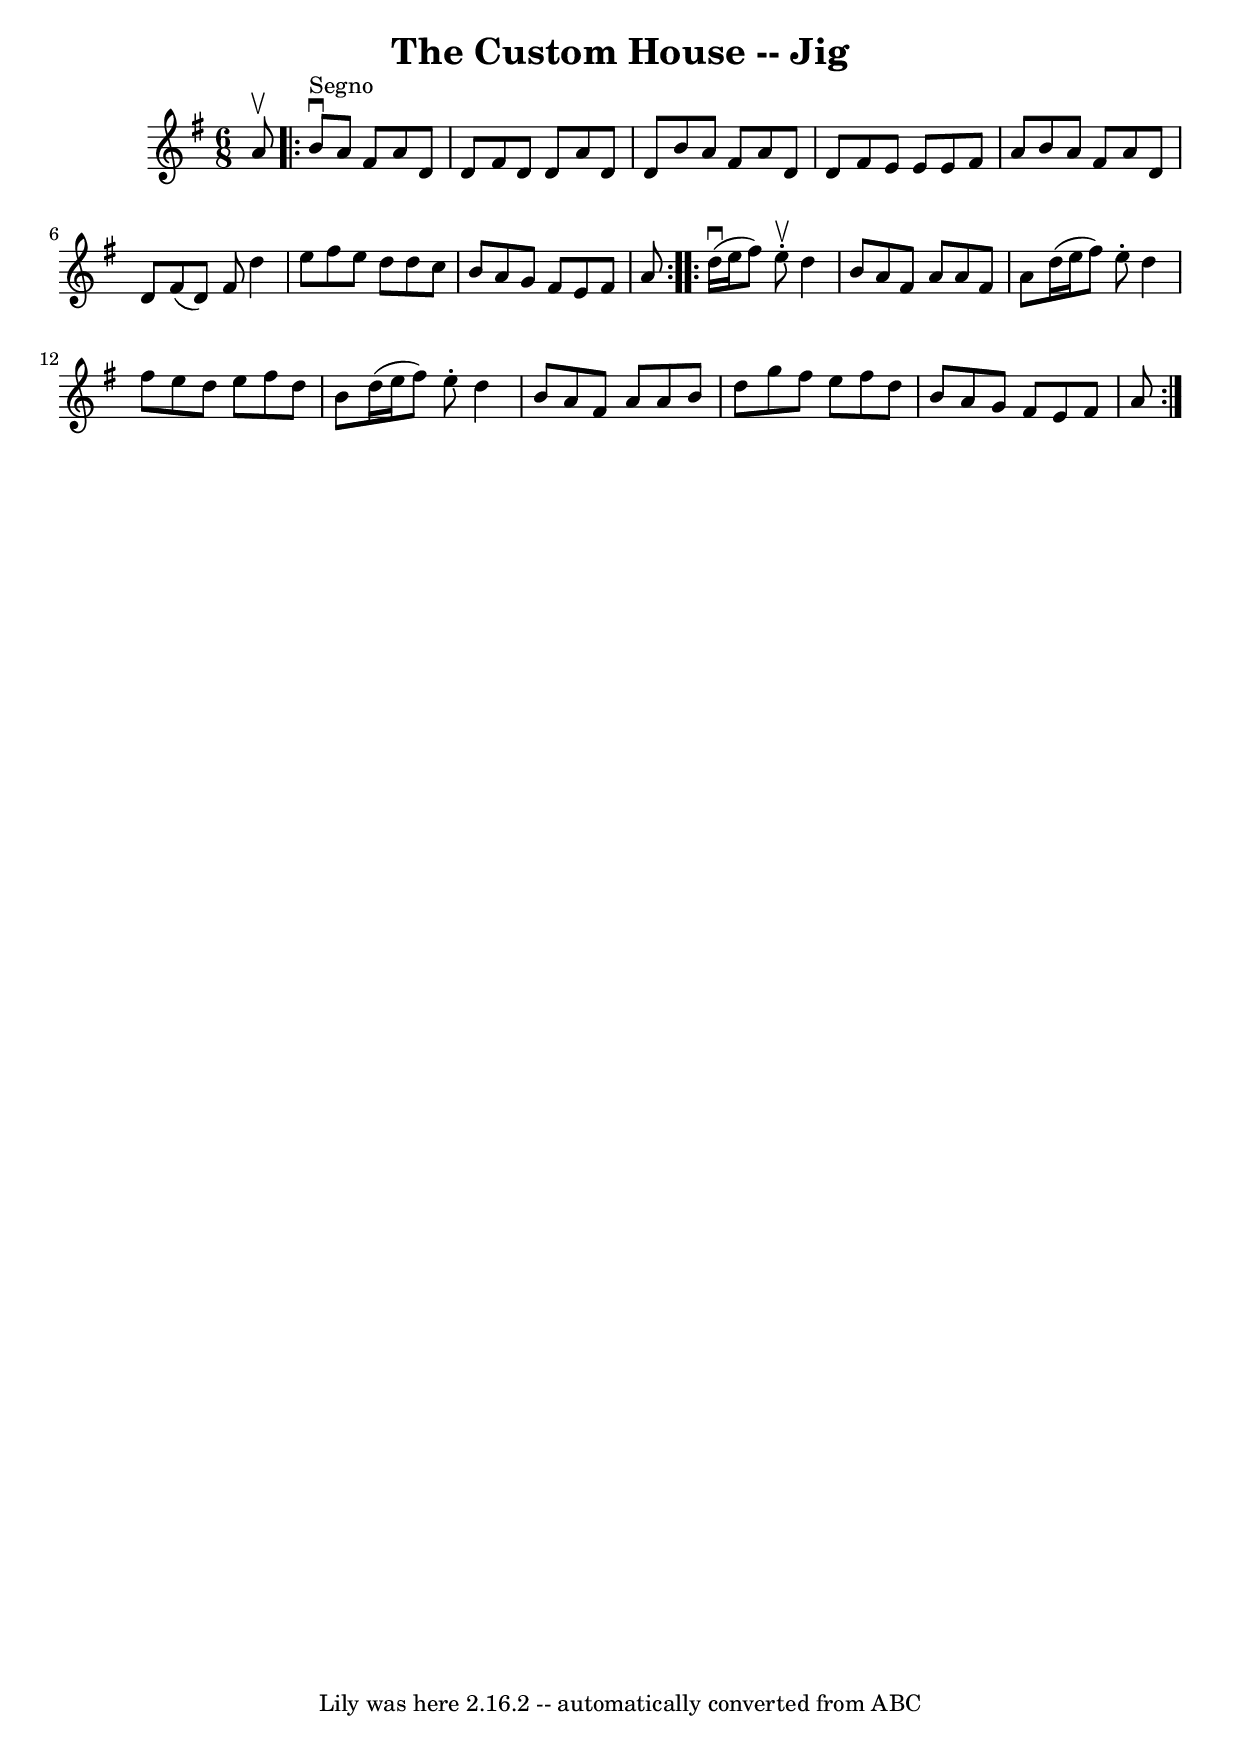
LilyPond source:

\version "2.16.2"
\include "Mammoth.ily"
\header {
  %% book = "Ryan's Mammoth Collection"
  crossRefNumber = "1"
  footnotes = ""
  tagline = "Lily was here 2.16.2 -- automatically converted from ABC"
  title = "The Custom House -- Jig"

}
voicedefault =  {


  \time 6/8 %  one sharp in the book
  
  \key d \mixolydian a'8^\upbow   
  \repeat volta 2 {
    b'8^"Segno"^\downbow   
    a'8 fis'8 a'8 d'8 d'8  |
    fis'8 d'8 d'8 a'8 d'8 
    d'8  |
    b'8 a'8 fis'8 a'8 d'8 d'8  |
    fis'8   
    e'8 e'8 e'8 fis'8 a'8  |
    b'8 a'8 fis'8 a'8    
    d'8 d'8  |
    fis'8 (d'8) fis'8 d''4 e''8  |
    
    fis''8 e''8 d''8 d''8 c''8 b'8  |
    a'8 g'8 fis'8   
    e'8 fis'8 a'8    
  }     
  \repeat volta 2 {
    d''16^\downbow(e''16    
    fis''8) e''8^\upbow-. d''4 b'8  |
    a'8 fis'8 a'8    
    a'8 fis'8 a'8  |
    d''16 (e''16 fis''8) e''8 -. d''4  
    fis''8  |
    e''8 d''8 e''8 fis''8 d''8 b'8  |
    
    d''16 (e''16 fis''8) e''8 -. d''4 b'8  |
    a'8 fis'8 
    a'8 a'8 b'8 d''8  |
    g''8 fis''8 e''8 fis''8    
    d''8 b'8  |
    a'8 g'8 fis'8 e'8 fis'8 a'8      
  }   

}

\score{
  <<

    \context Staff="default"
    {
      \voicedefault 
      
    }

  >>
  \layout {
    
  }
  \midi {
  }

}
